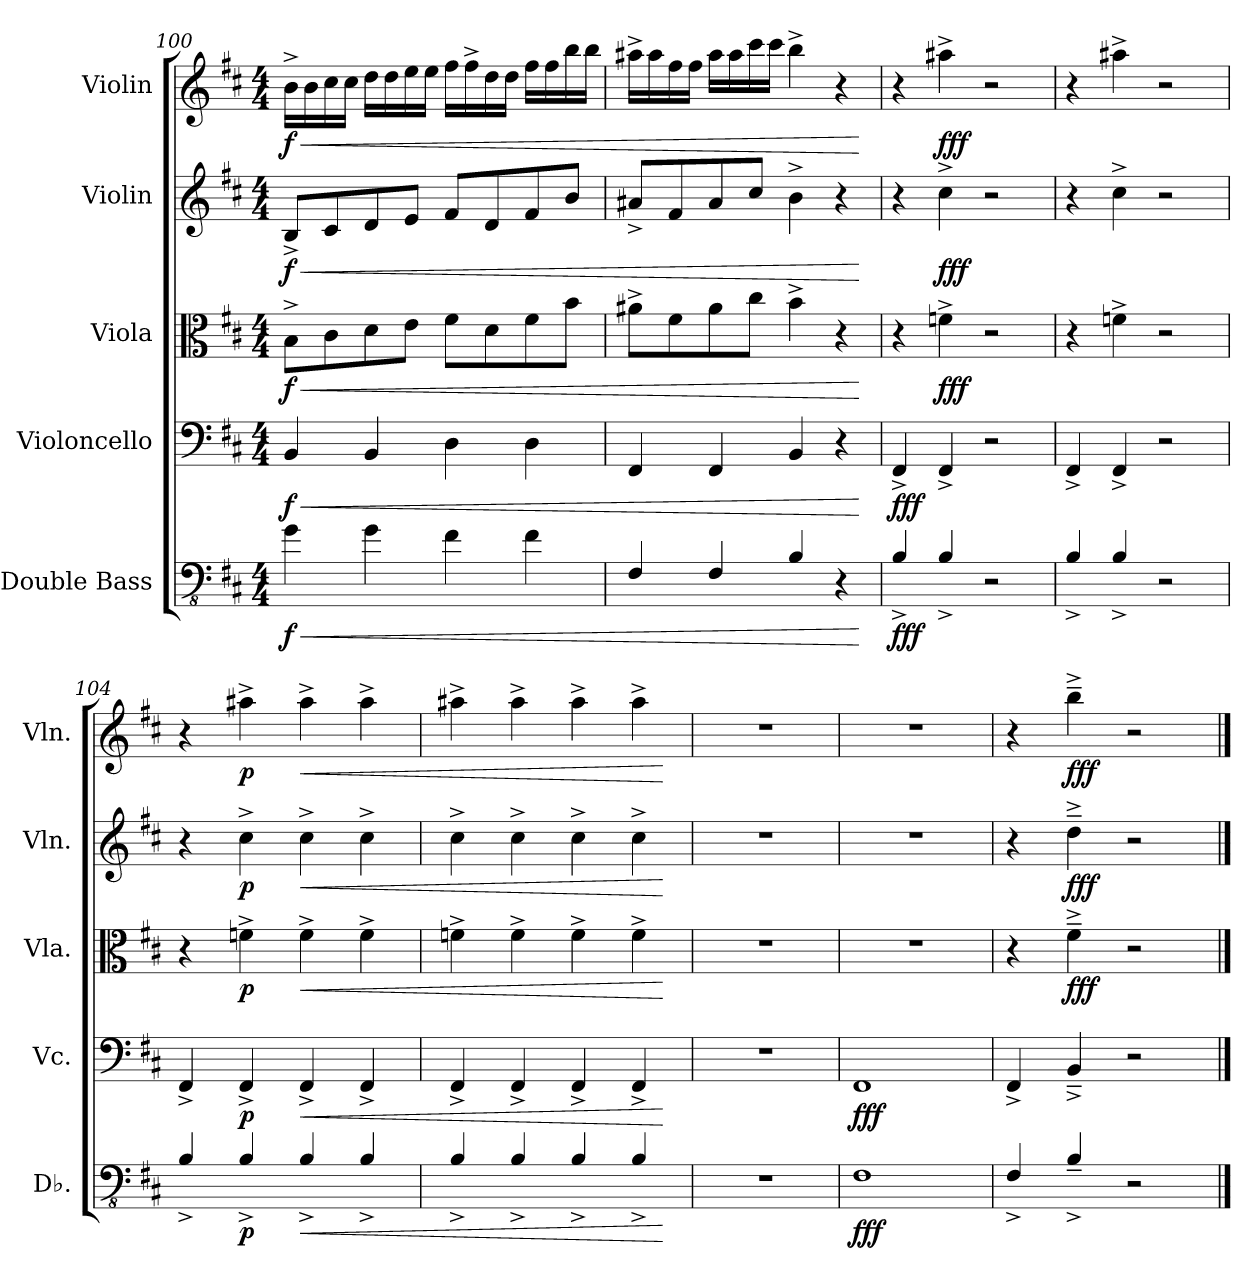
**kern	**dynam	**kern	**dynam	**kern	**dynam	**kern	**dynam	**kern	**dynam
*part5	*part5	*part4	*part4	*part3	*part3	*part2	*part2	*part1	*part1
*staff5	*staff5	*staff4	*staff4	*staff3	*staff3	*staff2	*staff2	*staff1	*staff1
*I"Double Bass	*	*I"Violoncello	*	*I"Viola	*	*I"Violin	*	*I"Violin	*
*I'Db.	*	*I'Vc.	*	*I'Vla.	*	*I'Vln.	*	*I'Vln.	*
*clefFv4	*	*clefF4	*	*clefC3	*	*clefG2	*	*clefG2	*
*ITrd7c12	*	*	*	*	*	*	*	*	*
*k[f#c#]	*	*k[f#c#]	*	*k[f#c#]	*	*k[f#c#]	*	*k[f#c#]	*
*M4/4	*	*M4/4	*	*M4/4	*	*M4/4	*	*M4/4	*
=100	=100	=100	=100	=100	=100	=100	=100	=100	=100
!	!LO:HP:b	!	!LO:HP:b	!	!LO:HP:b	!	!LO:HP:b	!	!LO:HP:b
!	!LO:DY:n=1:b	!	!LO:DY:n=1:b	!	!LO:DY:n=1:b	!	!LO:DY:n=1:b	!	!LO:DY:n=1:b
4GG\	< f	4BB/	< f	8B^\L	< f	8B^/L	< f	16b^\LL	< f
.	.	.	.	.	.	.	.	16b\	.
.	.	.	.	8c#\	.	8c#/	.	16cc#\	.
.	.	.	.	.	.	.	.	16cc#\JJ	.
4GG\	.	4BB/	.	8d\	.	8d/	.	16dd\LL	.
.	.	.	.	.	.	.	.	16dd\	.
.	.	.	.	8e\J	.	8e/J	.	16ee\	.
.	.	.	.	.	.	.	.	16ee\JJ	.
4FF#\	.	4D\	.	8f#\L	.	8f#/L	.	16ff#\LL	.
.	.	.	.	.	.	.	.	16ff#^\	.
.	.	.	.	8d\	.	8d/	.	16dd\	.
.	.	.	.	.	.	.	.	16dd\JJ	.
4FF#\	.	4D\	.	8f#\	.	8f#/	.	16ff#\LL	.
.	.	.	.	.	.	.	.	16ff#\	.
.	.	.	.	8b\J	.	8b/J	.	16bb\	.
.	.	.	.	.	.	.	.	16bb\JJ	.
!!LO:PB:g=z
=101	=101	=101	=101	=101	=101	=101	=101	=101	=101
4FFF#/	.	4FF#/	.	8a#X^\L	.	8a#X^/L	.	16aa#X^\LL	.
.	.	.	.	.	.	.	.	16aa#\	.
.	.	.	.	8f#\	.	8f#/	.	16ff#\	.
.	.	.	.	.	.	.	.	16ff#\JJ	.
4FFF#/	.	4FF#/	.	8a#\	.	8a#/	.	16aa#\LL	.
.	.	.	.	.	.	.	.	16aa#\	.
.	.	.	.	8cc#\J	.	8cc#/J	.	16ccc#\	.
.	.	.	.	.	.	.	.	16ccc#\JJ	.
4BBB/	.	4BB/	.	4b^\	.	4b^\	.	4bb^\	.
4r	.	4r	.	4r	.	4r	.	4r	.
.	[	.	[	.	[	.	[	.	[
=102	=102	=102	=102	=102	=102	=102	=102	=102	=102
!	!LO:DY:b	!	!LO:DY:b	!	!	!	!	!	!
4BBB^/	fff	4FF#^/	fff	4r	.	4r	.	4r	.
!	!	!	!	!	!LO:DY:b	!	!LO:DY:b	!	!LO:DY:b
4BBB^/	.	4FF#^/	.	4fn^\	fff	4cc#^\	fff	4aa#X^\	fff
2r	.	2r	.	2r	.	2r	.	2r	.
=103	=103	=103	=103	=103	=103	=103	=103	=103	=103
4BBB^/	.	4FF#^/	.	4r	.	4r	.	4r	.
4BBB^/	.	4FF#^/	.	4fn^\	.	4cc#^\	.	4aa#X^\	.
2r	.	2r	.	2r	.	2r	.	2r	.
=104	=104	=104	=104	=104	=104	=104	=104	=104	=104
4BBB^/	.	4FF#^/	.	4r	.	4r	.	4r	.
!	!LO:DY:b	!	!LO:DY:b	!	!LO:DY:b	!	!LO:DY:b	!	!LO:DY:b
4BBB^/	p	4FF#^/	p	4fn^\	p	4cc#^\	p	4aa#X^\	p
!	!LO:HP:b	!	!LO:HP:b	!	!LO:HP:b	!	!LO:HP:b	!	!LO:HP:b
4BBB^/	<	4FF#^/	<	4f^\	<	4cc#^\	<	4aa#^\	<
4BBB^/	.	4FF#^/	.	4f^\	.	4cc#^\	.	4aa#^\	.
=105	=105	=105	=105	=105	=105	=105	=105	=105	=105
4BBB^/	.	4FF#^/	.	4fn^\	.	4cc#^\	.	4aa#X^\	.
4BBB^/	.	4FF#^/	.	4f^\	.	4cc#^\	.	4aa#^\	.
4BBB^/	.	4FF#^/	.	4f^\	.	4cc#^\	.	4aa#^\	.
4BBB^/	.	4FF#^/	.	4f^\	.	4cc#^\	.	4aa#^\	.
.	[	.	[	.	[	.	[	.	[
=106	=106	=106	=106	=106	=106	=106	=106	=106	=106
1r	.	1r	.	1r	.	1r	.	1r	.
=107	=107	=107	=107	=107	=107	=107	=107	=107	=107
!	!LO:DY:b	!	!LO:DY:b	!	!	!	!	!	!
1FFF#	fff	1FF#	fff	1r	.	1r	.	1r	.
!!LO:LB:g=z
=108	=108	=108	=108	=108	=108	=108	=108	=108	=108
4FFF#^/	.	4FF#^/	.	4r	.	4r	.	4r	.
!	!	!	!	!	!LO:DY:b	!	!LO:DY:b	!	!LO:DY:b
4BBB^~/	.	4BB^~/	.	4f#^~\	fff	4dd^~\	fff	4bb^~\	fff
2r	.	2r	.	2r	.	2r	.	2r	.
==	==	==	==	==	==	==	==	==	==
*-	*-	*-	*-	*-	*-	*-	*-	*-	*-
